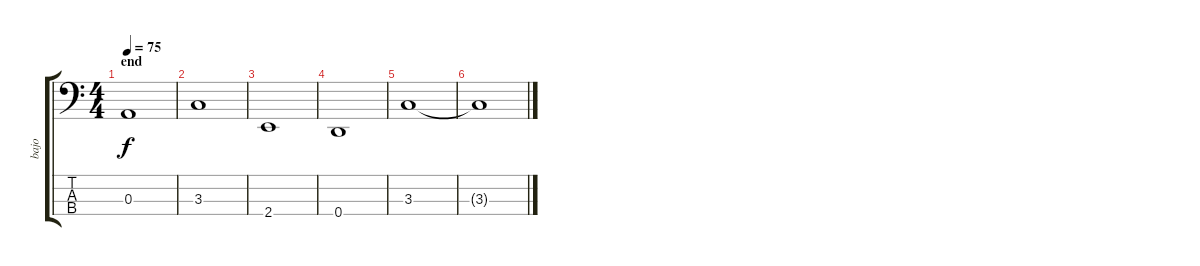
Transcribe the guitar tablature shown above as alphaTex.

\track ("bajo" "bajo") {instrument electricbassfinger}
\staff {score tabs}
\tuning (G2 D2 A1 D1) {hide}
\ts (4 4)
\section ("" "end")
\tempo 75
\clef f4
\ks c
0.3.1{dy f} |
3.3.1 |
2.4.1 |
0.4.1 |
3.3.1 |
3.3{t}.1
